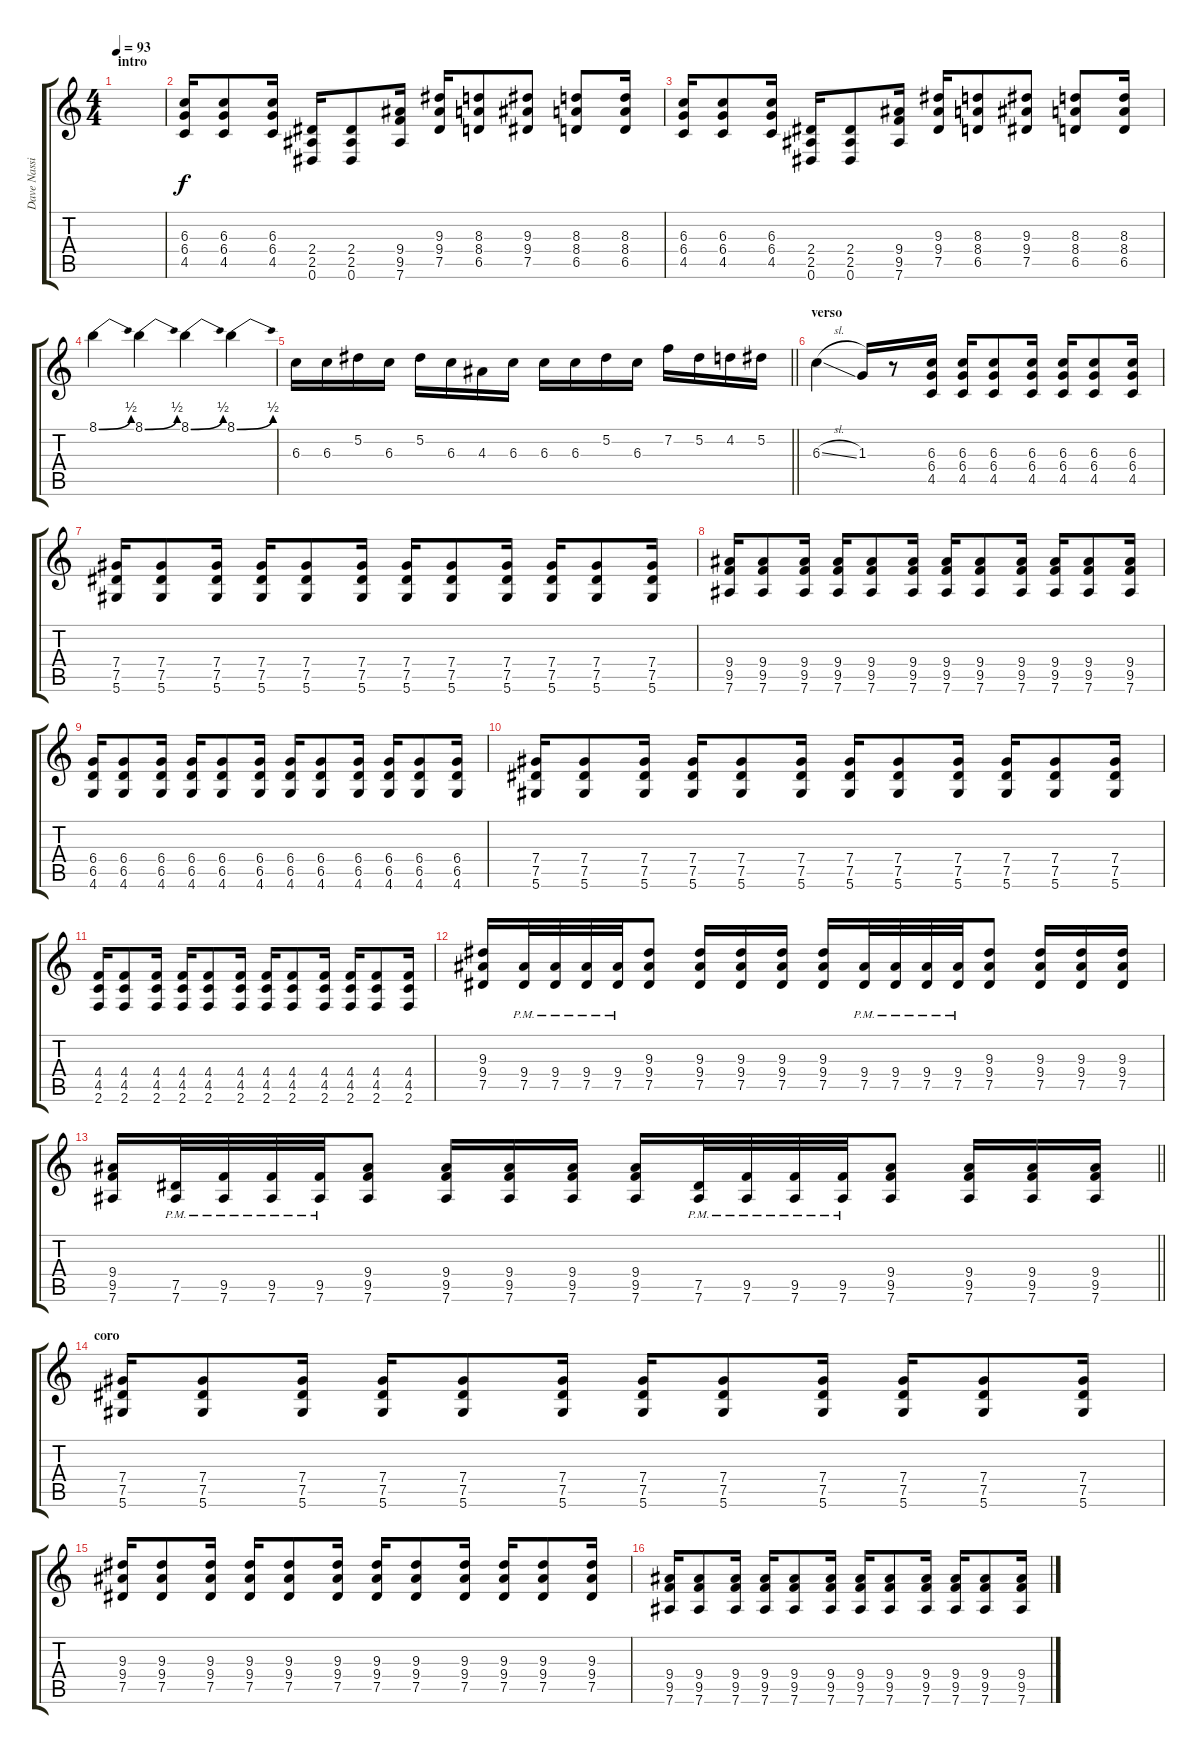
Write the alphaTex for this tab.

\track ("Dave Nassie (Solo Guitar)" "Dave Nassi") {instrument distortionguitar}
\staff {score tabs}
\tuning (Eb4 Bb3 Gb3 Db3 Ab2 Eb2) {hide}
\ts (4 4)
\section ("" "intro")
\tempo 93
\clef g2
\ks c
|
(6.3 6.4 4.5).16 (6.3 6.4 4.5).8 (6.3 6.4 4.5).16 (2.4 2.5 0.6).16 (2.4 2.5 0.6).8 (9.4 9.5 7.6).16 (9.3 9.4 7.5).16 (8.3 8.4 6.5).8 (9.3 9.4 7.5).8 (8.3 8.4 6.5).8 (8.3 8.4 6.5).16 |
(6.3 6.4 4.5).16 (6.3 6.4 4.5).8 (6.3 6.4 4.5).16 (2.4 2.5 0.6).16 (2.4 2.5 0.6).8 (9.4 9.5 7.6).16 (9.3 9.4 7.5).16 (8.3 8.4 6.5).8 (9.3 9.4 7.5).8 (8.3 8.4 6.5).8 (8.3 8.4 6.5).16 |
8.1{be (bend 0 0 60 2)}.4{volume 16} 8.1{be (bend 0 0 60 2)}.4 8.1{be (bend 0 0 60 2)}.4 8.1{be (bend 0 0 60 2)}.4 |
\barLineRight lightlight
6.3.16 6.3.16 5.2.16 6.3.16 5.2.16 6.3.16 4.3.16 6.3.16 6.3.16 6.3.16 5.2.16 6.3.16 7.2.16 5.2.16 4.2.16 5.2.16 |
\section ("" "verso")
6.3{sl}.4 1.3.16 r.8 (6.3 6.4 4.5).16{volume 12} (6.3 6.4 4.5).16 (6.3 6.4 4.5).8 (6.3 6.4 4.5).16 (6.3 6.4 4.5).16 (6.3 6.4 4.5).8 (6.3 6.4 4.5).16 |
(7.4 7.5 5.6).16 (7.4 7.5 5.6).8 (7.4 7.5 5.6).16 (7.4 7.5 5.6).16 (7.4 7.5 5.6).8 (7.4 7.5 5.6).16 (7.4 7.5 5.6).16 (7.4 7.5 5.6).8 (7.4 7.5 5.6).16 (7.4 7.5 5.6).16 (7.4 7.5 5.6).8 (7.4 7.5 5.6).16 |
(9.4 9.5 7.6).16 (9.4 9.5 7.6).8 (9.4 9.5 7.6).16 (9.4 9.5 7.6).16 (9.4 9.5 7.6).8 (9.4 9.5 7.6).16 (9.4 9.5 7.6).16 (9.4 9.5 7.6).8 (9.4 9.5 7.6).16 (9.4 9.5 7.6).16 (9.4 9.5 7.6).8 (9.4 9.5 7.6).16 |
(6.4 6.5 4.6).16 (6.4 6.5 4.6).8 (6.4 6.5 4.6).16 (6.4 6.5 4.6).16 (6.4 6.5 4.6).8 (6.4 6.5 4.6).16 (6.4 6.5 4.6).16 (6.4 6.5 4.6).8 (6.4 6.5 4.6).16 (6.4 6.5 4.6).16 (6.4 6.5 4.6).8 (6.4 6.5 4.6).16 |
(7.4 7.5 5.6).16 (7.4 7.5 5.6).8 (7.4 7.5 5.6).16 (7.4 7.5 5.6).16 (7.4 7.5 5.6).8 (7.4 7.5 5.6).16 (7.4 7.5 5.6).16 (7.4 7.5 5.6).8 (7.4 7.5 5.6).16 (7.4 7.5 5.6).16 (7.4 7.5 5.6).8 (7.4 7.5 5.6).16 |
(4.4 4.5 2.6).16 (4.4 4.5 2.6).8 (4.4 4.5 2.6).16 (4.4 4.5 2.6).16 (4.4 4.5 2.6).8 (4.4 4.5 2.6).16 (4.4 4.5 2.6).16 (4.4 4.5 2.6).8 (4.4 4.5 2.6).16 (4.4 4.5 2.6).16 (4.4 4.5 2.6).8 (4.4 4.5 2.6).16 |
(9.3 9.4 7.5).16 (9.4{pm} 7.5{pm}).32 (9.4{pm} 7.5{pm}).32 (9.4{pm} 7.5{pm}).32 (9.4{pm} 7.5{pm}).32 (9.3 9.4 7.5).8 (9.3 9.4 7.5).16 (9.3 9.4 7.5).16 (9.3 9.4 7.5).16 (9.3 9.4 7.5).16 (9.4{pm} 7.5{pm}).32 (9.4{pm} 7.5{pm}).32 (9.4{pm} 7.5{pm}).32 (9.4{pm} 7.5{pm}).32 (9.3 9.4 7.5).8 (9.3 9.4 7.5).16 (9.3 9.4 7.5).16 (9.3 9.4 7.5).16 |
\barLineRight lightlight
(9.4 9.5 7.6).16 (7.5{pm} 7.6{pm}).32 (9.5{pm} 7.6{pm}).32 (9.5{pm} 7.6{pm}).32 (9.5{pm} 7.6{pm}).32 (9.4 9.5 7.6).8 (9.4 9.5 7.6).16 (9.4 9.5 7.6).16 (9.4 9.5 7.6).16 (9.4 9.5 7.6).16 (7.5{pm} 7.6{pm}).32 (9.5{pm} 7.6{pm}).32 (9.5{pm} 7.6{pm}).32 (9.5{pm} 7.6{pm}).32 (9.4 9.5 7.6).8 (9.4 9.5 7.6).16 (9.4 9.5 7.6).16 (9.4 9.5 7.6).16 |
\section ("" "coro")
(7.4 7.5 5.6).16 (7.4 7.5 5.6).8 (7.4 7.5 5.6).16 (7.4 7.5 5.6).16 (7.4 7.5 5.6).8 (7.4 7.5 5.6).16 (7.4 7.5 5.6).16 (7.4 7.5 5.6).8 (7.4 7.5 5.6).16 (7.4 7.5 5.6).16 (7.4 7.5 5.6).8 (7.4 7.5 5.6).16 |
(9.3 9.4 7.5).16 (9.3 9.4 7.5).8 (9.3 9.4 7.5).16 (9.3 9.4 7.5).16 (9.3 9.4 7.5).8 (9.3 9.4 7.5).16 (9.3 9.4 7.5).16 (9.3 9.4 7.5).8 (9.3 9.4 7.5).16 (9.3 9.4 7.5).16 (9.3 9.4 7.5).8 (9.3 9.4 7.5).16 |
(9.4 9.5 7.6).16 (9.4 9.5 7.6).8 (9.4 9.5 7.6).16 (9.4 9.5 7.6).16 (9.4 9.5 7.6).8 (9.4 9.5 7.6).16 (9.4 9.5 7.6).16 (9.4 9.5 7.6).8 (9.4 9.5 7.6).16 (9.4 9.5 7.6).16 (9.4 9.5 7.6).8 (9.4 9.5 7.6).16
